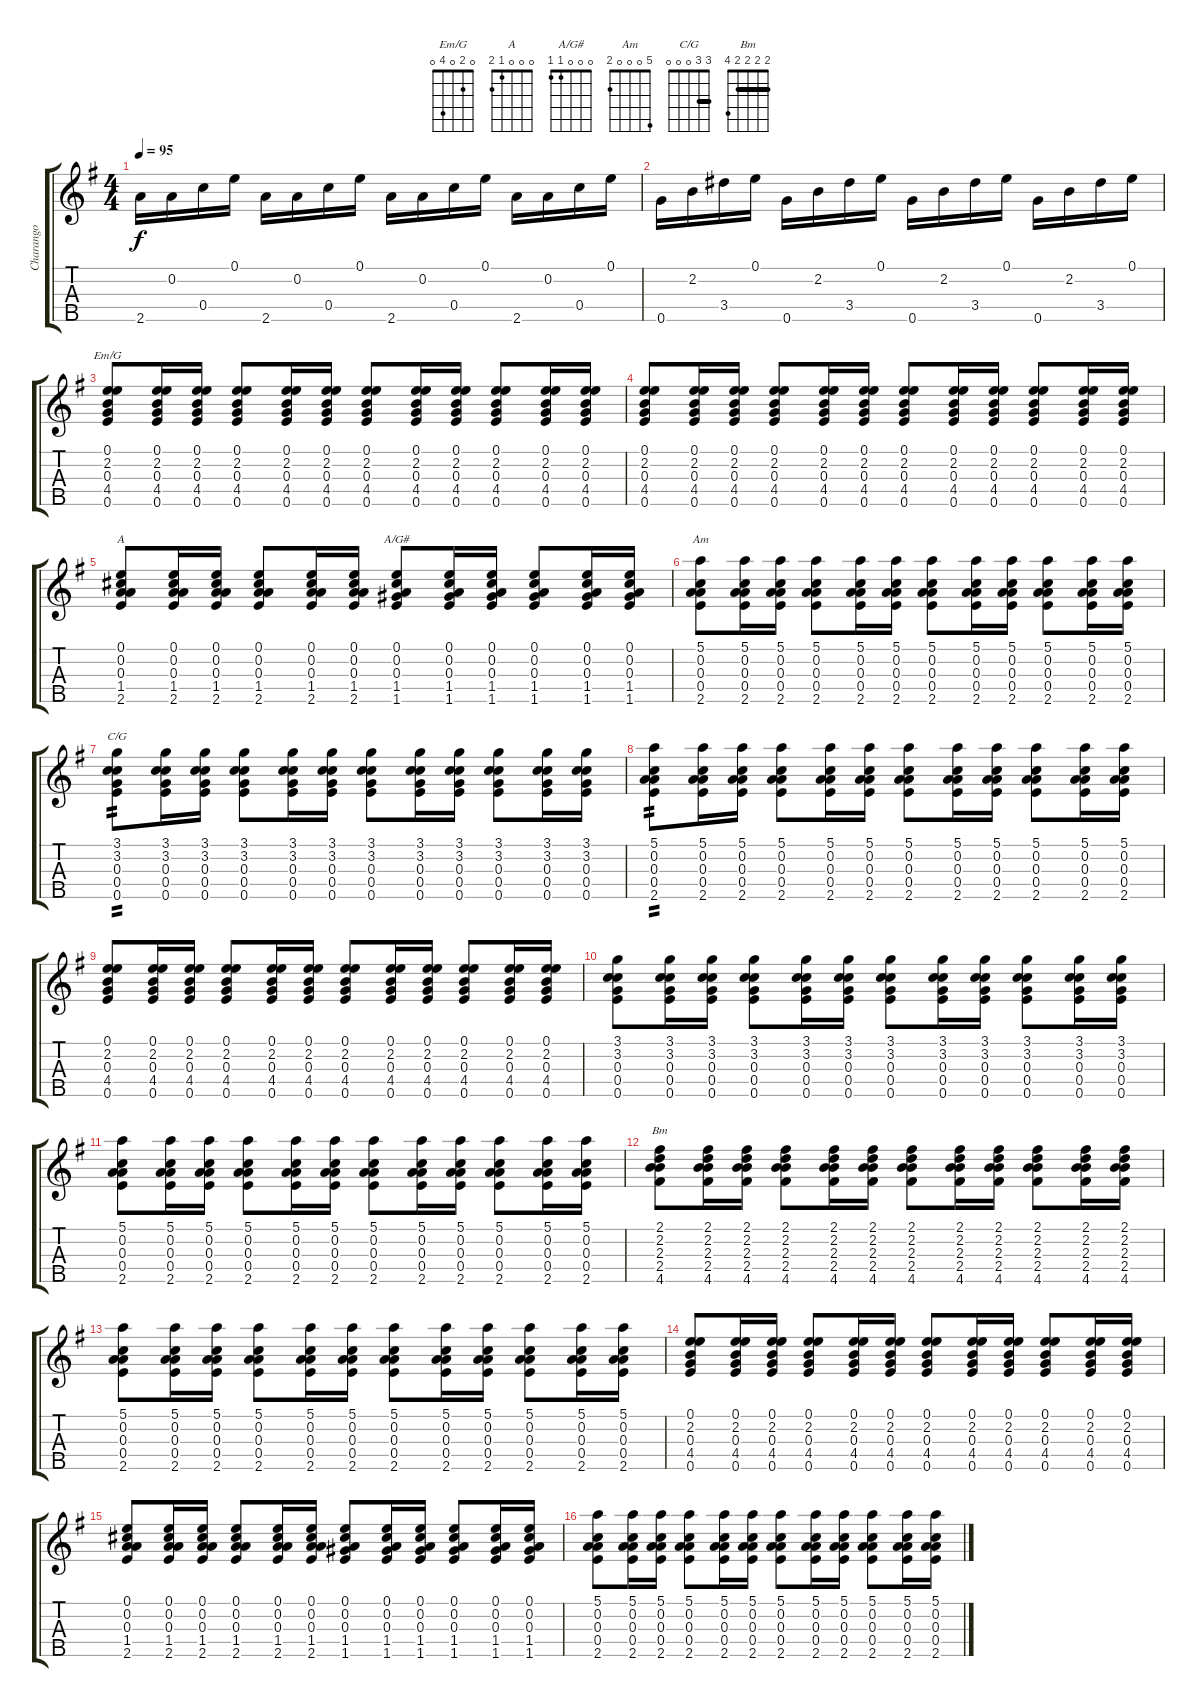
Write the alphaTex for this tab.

\track ("Charango" "Charango") {instrument banjo}
\staff {score tabs}
\tuning (E4 A3 E3 C4 G3) {hide}
\displaytranspose 12
\chord ("Em/G" 0 2 0 4 0)
\chord ("A" 0 0 0 1 2)
\chord ("A/G#" 0 0 0 1 1)
\chord ("Am" 5 0 0 0 2)
\chord ("C/G" 3 3 0 0 0) {barre 3}
\chord ("Bm" 2 2 2 2 4) {barre 2}
\ts (4 4)
\tempo 95
\clef g2
\ks g
2.5.16{dy f} 0.2.16 0.4.16 0.1.16 2.5.16 0.2.16 0.4.16 0.1.16 2.5.16 0.2.16 0.4.16 0.1.16 2.5.16 0.2.16 0.4.16 0.1.16 |
0.5.16 2.2.16 3.4.16 0.1.16 0.5.16 2.2.16 3.4.16 0.1.16 0.5.16 2.2.16 3.4.16 0.1.16 0.5.16 2.2.16 3.4.16 0.1.16 |
(0.1 2.2 0.3 4.4 0.5).8{ch "Em/G"} (0.1 2.2 0.3 4.4 0.5).16 (0.1 2.2 0.3 4.4 0.5).16 (0.1 2.2 0.3 4.4 0.5).8 (0.1 2.2 0.3 4.4 0.5).16 (0.1 2.2 0.3 4.4 0.5).16 (0.1 2.2 0.3 4.4 0.5).8 (0.1 2.2 0.3 4.4 0.5).16 (0.1 2.2 0.3 4.4 0.5).16 (0.1 2.2 0.3 4.4 0.5).8 (0.1 2.2 0.3 4.4 0.5).16 (0.1 2.2 0.3 4.4 0.5).16 |
(0.1 2.2 0.3 4.4 0.5).8 (0.1 2.2 0.3 4.4 0.5).16 (0.1 2.2 0.3 4.4 0.5).16 (0.1 2.2 0.3 4.4 0.5).8 (0.1 2.2 0.3 4.4 0.5).16 (0.1 2.2 0.3 4.4 0.5).16 (0.1 2.2 0.3 4.4 0.5).8 (0.1 2.2 0.3 4.4 0.5).16 (0.1 2.2 0.3 4.4 0.5).16 (0.1 2.2 0.3 4.4 0.5).8 (0.1 2.2 0.3 4.4 0.5).16 (0.1 2.2 0.3 4.4 0.5).16 |
(0.1 0.2 0.3 1.4 2.5).8{ch "A"} (0.1 0.2 0.3 1.4 2.5).16 (0.1 0.2 0.3 1.4 2.5).16 (0.1 0.2 0.3 1.4 2.5).8 (0.1 0.2 0.3 1.4 2.5).16 (0.1 0.2 0.3 1.4 2.5).16 (0.1 0.2 0.3 1.4 1.5).8{ch "A/G#"} (0.1 0.2 0.3 1.4 1.5).16 (0.1 0.2 0.3 1.4 1.5).16 (0.1 0.2 0.3 1.4 1.5).8 (0.1 0.2 0.3 1.4 1.5).16 (0.1 0.2 0.3 1.4 1.5).16 |
(5.1 0.2 0.3 0.4 2.5).8{ch "Am"} (5.1 0.2 0.3 0.4 2.5).16 (5.1 0.2 0.3 0.4 2.5).16 (5.1 0.2 0.3 0.4 2.5).8 (5.1 0.2 0.3 0.4 2.5).16 (5.1 0.2 0.3 0.4 2.5).16 (5.1 0.2 0.3 0.4 2.5).8 (5.1 0.2 0.3 0.4 2.5).16 (5.1 0.2 0.3 0.4 2.5).16 (5.1 0.2 0.3 0.4 2.5).8 (5.1 0.2 0.3 0.4 2.5).16 (5.1 0.2 0.3 0.4 2.5).16 |
(3.1 3.2 0.3 0.4 0.5).8{ch "C/G" tp 2} (3.1 3.2 0.3 0.4 0.5).16 (3.1 3.2 0.3 0.4 0.5).16 (3.1 3.2 0.3 0.4 0.5).8 (3.1 3.2 0.3 0.4 0.5).16 (3.1 3.2 0.3 0.4 0.5).16 (3.1 3.2 0.3 0.4 0.5).8 (3.1 3.2 0.3 0.4 0.5).16 (3.1 3.2 0.3 0.4 0.5).16 (3.1 3.2 0.3 0.4 0.5).8 (3.1 3.2 0.3 0.4 0.5).16 (3.1 3.2 0.3 0.4 0.5).16 |
(5.1 0.2 0.3 0.4 2.5).8{tp 2} (5.1 0.2 0.3 0.4 2.5).16 (5.1 0.2 0.3 0.4 2.5).16 (5.1 0.2 0.3 0.4 2.5).8 (5.1 0.2 0.3 0.4 2.5).16 (5.1 0.2 0.3 0.4 2.5).16 (5.1 0.2 0.3 0.4 2.5).8 (5.1 0.2 0.3 0.4 2.5).16 (5.1 0.2 0.3 0.4 2.5).16 (5.1 0.2 0.3 0.4 2.5).8 (5.1 0.2 0.3 0.4 2.5).16 (5.1 0.2 0.3 0.4 2.5).16 |
(0.1 2.2 0.3 4.4 0.5).8 (0.1 2.2 0.3 4.4 0.5).16 (0.1 2.2 0.3 4.4 0.5).16 (0.1 2.2 0.3 4.4 0.5).8 (0.1 2.2 0.3 4.4 0.5).16 (0.1 2.2 0.3 4.4 0.5).16 (0.1 2.2 0.3 4.4 0.5).8 (0.1 2.2 0.3 4.4 0.5).16 (0.1 2.2 0.3 4.4 0.5).16 (0.1 2.2 0.3 4.4 0.5).8 (0.1 2.2 0.3 4.4 0.5).16 (0.1 2.2 0.3 4.4 0.5).16 |
(3.1 3.2 0.3 0.4 0.5).8 (3.1 3.2 0.3 0.4 0.5).16 (3.1 3.2 0.3 0.4 0.5).16 (3.1 3.2 0.3 0.4 0.5).8 (3.1 3.2 0.3 0.4 0.5).16 (3.1 3.2 0.3 0.4 0.5).16 (3.1 3.2 0.3 0.4 0.5).8 (3.1 3.2 0.3 0.4 0.5).16 (3.1 3.2 0.3 0.4 0.5).16 (3.1 3.2 0.3 0.4 0.5).8 (3.1 3.2 0.3 0.4 0.5).16 (3.1 3.2 0.3 0.4 0.5).16 |
(5.1 0.2 0.3 0.4 2.5).8 (5.1 0.2 0.3 0.4 2.5).16 (5.1 0.2 0.3 0.4 2.5).16 (5.1 0.2 0.3 0.4 2.5).8 (5.1 0.2 0.3 0.4 2.5).16 (5.1 0.2 0.3 0.4 2.5).16 (5.1 0.2 0.3 0.4 2.5).8 (5.1 0.2 0.3 0.4 2.5).16 (5.1 0.2 0.3 0.4 2.5).16 (5.1 0.2 0.3 0.4 2.5).8 (5.1 0.2 0.3 0.4 2.5).16 (5.1 0.2 0.3 0.4 2.5).16 |
(2.1 2.2 2.3 2.4 4.5).8{ch "Bm"} (2.1 2.2 2.3 2.4 4.5).16 (2.1 2.2 2.3 2.4 4.5).16 (2.1 2.2 2.3 2.4 4.5).8 (2.1 2.2 2.3 2.4 4.5).16 (2.1 2.2 2.3 2.4 4.5).16 (2.1 2.2 2.3 2.4 4.5).8 (2.1 2.2 2.3 2.4 4.5).16 (2.1 2.2 2.3 2.4 4.5).16 (2.1 2.2 2.3 2.4 4.5).8 (2.1 2.2 2.3 2.4 4.5).16 (2.1 2.2 2.3 2.4 4.5).16 |
(5.1 0.2 0.3 0.4 2.5).8 (5.1 0.2 0.3 0.4 2.5).16 (5.1 0.2 0.3 0.4 2.5).16 (5.1 0.2 0.3 0.4 2.5).8 (5.1 0.2 0.3 0.4 2.5).16 (5.1 0.2 0.3 0.4 2.5).16 (5.1 0.2 0.3 0.4 2.5).8 (5.1 0.2 0.3 0.4 2.5).16 (5.1 0.2 0.3 0.4 2.5).16 (5.1 0.2 0.3 0.4 2.5).8 (5.1 0.2 0.3 0.4 2.5).16 (5.1 0.2 0.3 0.4 2.5).16 |
(0.1 2.2 0.3 4.4 0.5).8 (0.1 2.2 0.3 4.4 0.5).16 (0.1 2.2 0.3 4.4 0.5).16 (0.1 2.2 0.3 4.4 0.5).8 (0.1 2.2 0.3 4.4 0.5).16 (0.1 2.2 0.3 4.4 0.5).16 (0.1 2.2 0.3 4.4 0.5).8 (0.1 2.2 0.3 4.4 0.5).16 (0.1 2.2 0.3 4.4 0.5).16 (0.1 2.2 0.3 4.4 0.5).8 (0.1 2.2 0.3 4.4 0.5).16 (0.1 2.2 0.3 4.4 0.5).16 |
(0.1 0.2 0.3 1.4 2.5).8 (0.1 0.2 0.3 1.4 2.5).16 (0.1 0.2 0.3 1.4 2.5).16 (0.1 0.2 0.3 1.4 2.5).8 (0.1 0.2 0.3 1.4 2.5).16 (0.1 0.2 0.3 1.4 2.5).16 (0.1 0.2 0.3 1.4 1.5).8 (0.1 0.2 0.3 1.4 1.5).16 (0.1 0.2 0.3 1.4 1.5).16 (0.1 0.2 0.3 1.4 1.5).8 (0.1 0.2 0.3 1.4 1.5).16 (0.1 0.2 0.3 1.4 1.5).16 |
(5.1 0.2 0.3 0.4 2.5).8 (5.1 0.2 0.3 0.4 2.5).16 (5.1 0.2 0.3 0.4 2.5).16 (5.1 0.2 0.3 0.4 2.5).8 (5.1 0.2 0.3 0.4 2.5).16 (5.1 0.2 0.3 0.4 2.5).16 (5.1 0.2 0.3 0.4 2.5).8 (5.1 0.2 0.3 0.4 2.5).16 (5.1 0.2 0.3 0.4 2.5).16 (5.1 0.2 0.3 0.4 2.5).8 (5.1 0.2 0.3 0.4 2.5).16 (5.1 0.2 0.3 0.4 2.5).16
